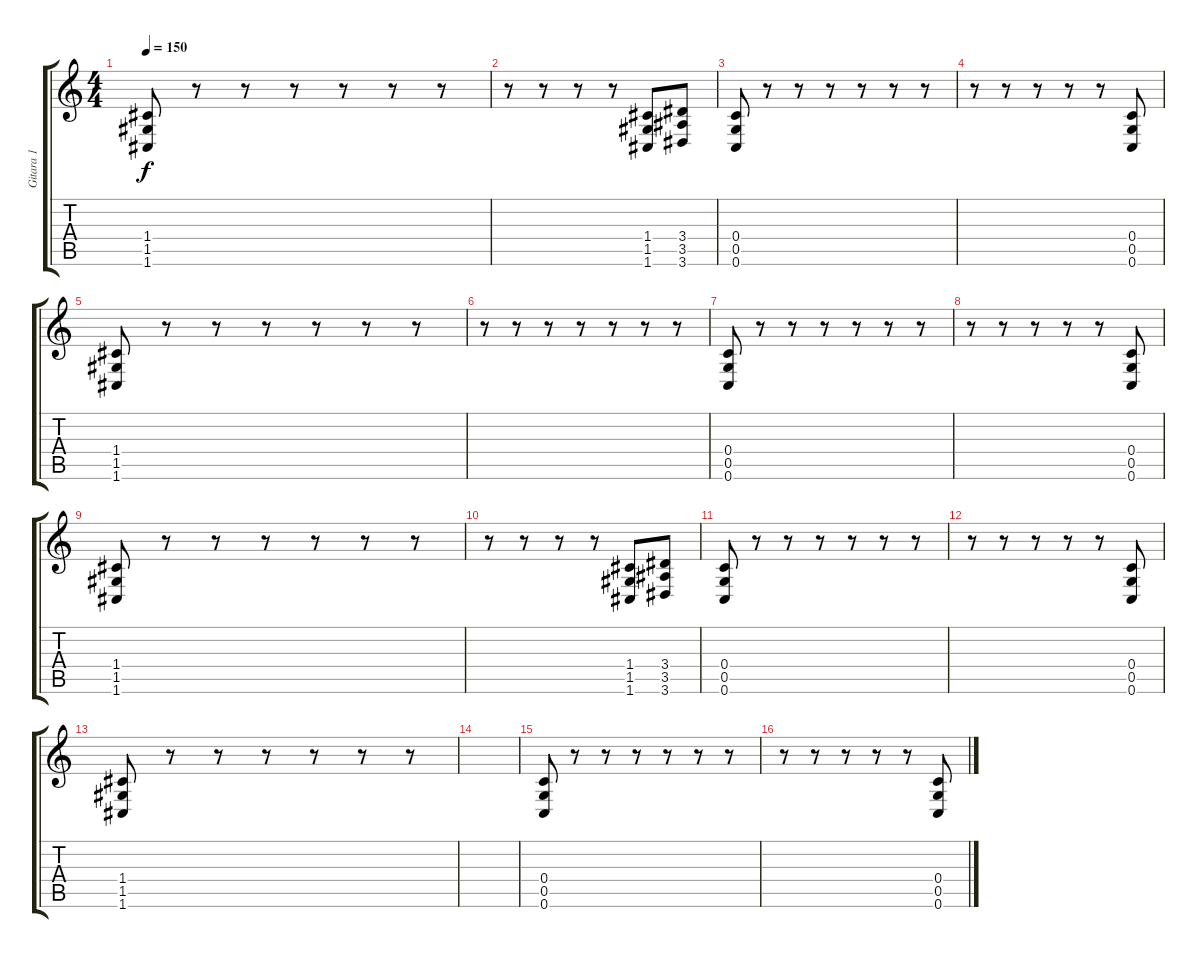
\track ("Gitara 1" "Gitara 1") {instrument distortionguitar}
\staff {score tabs}
\tuning (D4 A3 F3 C3 G2 C2) {hide}
\ts (4 4)
\tempo 150
\clef g2
\ks c
(1.4 1.5 1.6).8{dy f} r.8 r.8 r.8 r.8 r.8 r.8 |
r.8 r.8 r.8 r.8 (1.4 1.5 1.6).8 (3.4 3.5 3.6).8 |
(0.4 0.5 0.6).8 r.8 r.8 r.8 r.8 r.8 r.8 |
r.8 r.8 r.8 r.8 r.8 (0.4 0.5 0.6).8 |
(1.4 1.5 1.6).8 r.8 r.8 r.8 r.8 r.8 r.8 |
r.8 r.8 r.8 r.8 r.8 r.8 r.8 |
(0.4 0.5 0.6).8 r.8 r.8 r.8 r.8 r.8 r.8 |
r.8 r.8 r.8 r.8 r.8 (0.4 0.5 0.6).8 |
(1.4 1.5 1.6).8 r.8 r.8 r.8 r.8 r.8 r.8 |
r.8 r.8 r.8 r.8 (1.4 1.5 1.6).8 (3.4 3.5 3.6).8 |
(0.4 0.5 0.6).8 r.8 r.8 r.8 r.8 r.8 r.8 |
r.8 r.8 r.8 r.8 r.8 (0.4 0.5 0.6).8 |
(1.4 1.5 1.6).8 r.8 r.8 r.8 r.8 r.8 r.8 |
|
(0.4 0.5 0.6).8 r.8 r.8 r.8 r.8 r.8 r.8 |
r.8 r.8 r.8 r.8 r.8 (0.4 0.5 0.6).8
